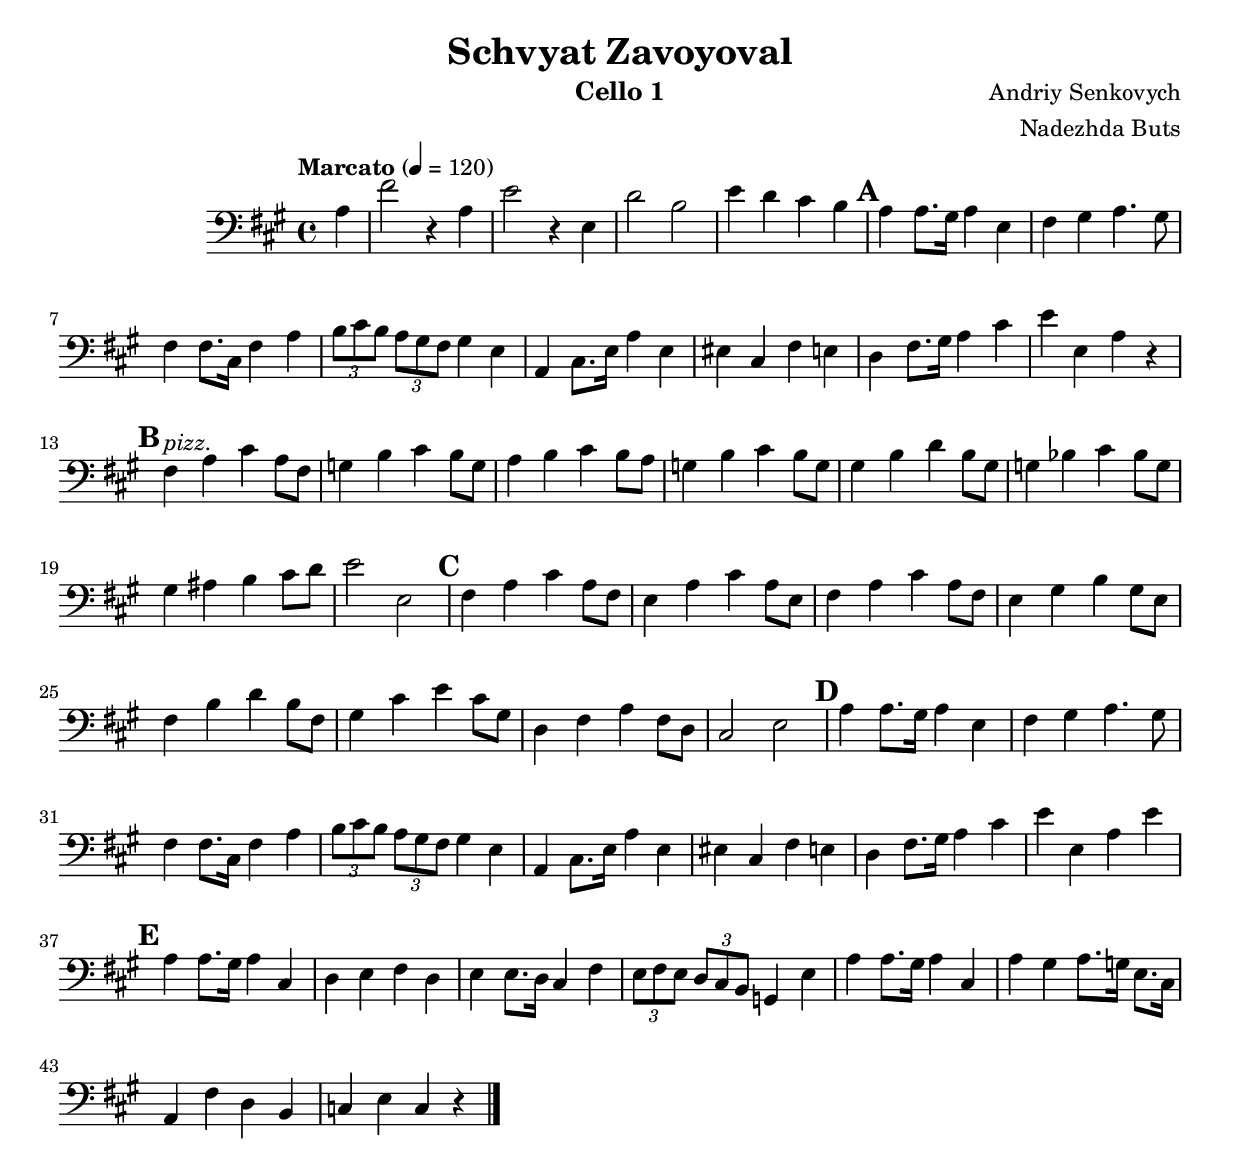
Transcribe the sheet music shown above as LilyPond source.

\include "src/header.ly"
\include "src/settings.ly"
celloOne = \relative c' {

  \defaultTempo
  \defaultTime
  \defaultKey
  \clef bass

  %g4 g8. g16 g4 d8. d16
  %dis4 h4 e4 d4
  %c4 c8. g16 d'4 d8. d16
  %g4 g8. a16 \times 2/3 {g8 a g} \times 2/3 {f e d}

  \partial 4 a4
  fis'2 r4 a,4
  e'2 r4 e,4
  d'2 h2
  e4 d cis h

  \tag #'part { \mark \default }

  a4 a8. gis16 a4 e4
  fis4 gis4 a4. gis8
  fis4 fis8. cis16 fis4 a4
  \times 2/3 {h8 cis h} \times 2/3 {a gis fis} gis4 e4

  a,4 cis8. e16 a4 e4
  eis4 cis fis e
  d4 fis8. gis16 a4 cis4
  e4 e,4 a4 r4

  \tag #'part { \mark \default }

  fis4^\markup { \italic pizz. } a cis a8 fis
  g4 h cis h8 g
  a4 h cis h8 a
  g4 h cis h8 g

  gis4 h d h8 gis
  g4 b cis b8 g
  gis4 ais h cis8 d
  e2 e,2

  \tag #'part { \mark \default }

  fis4 a cis a8 fis
  e4 a cis a8 e
  fis4 a cis a8 fis
  e4 gis h gis8 e
  

  fis4 h d h8 fis
  gis4 cis e cis8 gis
  d4 fis a fis8 d
  cis2 e2

  \tag #'part { \mark \default }

  a4 a8. gis16 a4 e4
  fis4 gis4 a4. gis8
  fis4 fis8. cis16 fis4 a4
  \times 2/3 {h8 cis h} \times 2/3 {a gis fis} gis4 e4

  a,4 cis8. e16 a4 e4
  eis4 cis fis e
  d4 fis8. gis16 a4 cis4
  e4 e,4 a4 e'4

  \tag #'part { \mark \default }

  a,4 a8. gis16 a4 cis,4
  d4 e fis d
  e4 e8. d16 cis4 fis4
  \times 2/3 {e8 fis e} \times 2/3 {d cis h} g4 e'4

  a4 a8. gis16 a4 cis,4
  a'4 gis4 a8. g16 e8. cis16
  a4 fis'4 d h
  c e c r4

  \bar "|."
}


\header {
    instrument = "Cello 1"
}

\score {
  \new Score {
  \set Score.markFormatter = #format-mark-box-numbers
  <<
    \new Staff <<
      \set Staff.midiInstrument = "cello"
      \removeWithTag #'score \celloOne
    >>
  >>
  }
  \layout {
    \include "src/layout.ly"
  }
  \midi{}
}
\paper {
  indent = 25
}
